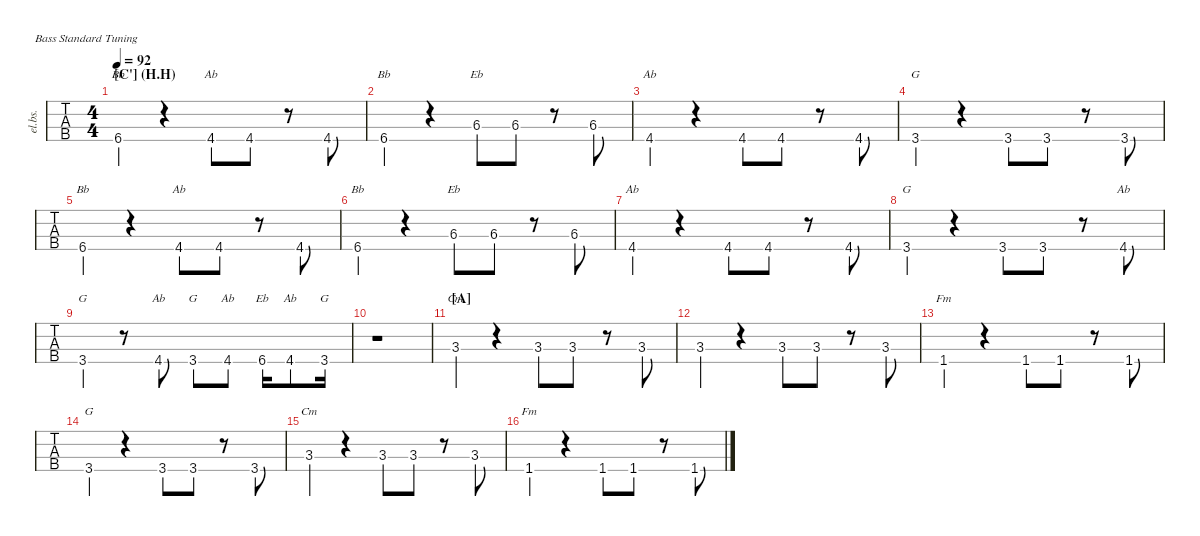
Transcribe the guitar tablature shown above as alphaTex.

\defaultSystemsLayout 4
\hideDynamics
\bracketExtendMode nobrackets
\track ("Electric Bass" "el.bs.") {defaultSystemsLayout 4 instrument electricbassfinger}
\staff {tabs}
\tuning (G2 D2 A1 E1)
\chord ("Cm" x x 3 x) {showdiagram false showfingering false}
\chord ("Fm" x x x 1) {showdiagram false showfingering false}
\chord ("Bb" x x x 6) {firstfret 6 showdiagram false showfingering false}
\chord ("G" x x x 3) {showdiagram false showfingering false}
\chord ("Ab" x x x 4) {showdiagram false showfingering false}
\chord ("Eb" x x 6 x) {firstfret 6 showdiagram false showfingering false}
\chord ("Eb" x x x 6) {firstfret 6 showdiagram false showfingering false}
\ts (4 4)
\section ("C'" "(H.H)")
\tempo 92
\clef f4
\ks c
6.4{acc #}.4{ch "Bb" dy mf} r.4 4.4{st acc #}.8{ch "Ab"} 4.4{acc #}.8 r.8 4.4{acc #}.8 |
6.4{acc #}.4{ch "Bb"} r.4 6.3{st acc #}.8{ch "Eb"} 6.3{acc #}.8 r.8 6.3{acc #}.8 |
4.4{acc #}.4{ch "Ab"} r.4 4.4{st acc #}.8 4.4{acc #}.8 r.8 4.4{acc #}.8 |
3.4.4{ch "G"} r.4 3.4{st}.8 3.4.8 r.8 3.4.8 |
6.4{acc #}.4{ch "Bb"} r.4 4.4{st acc #}.8{ch "Ab"} 4.4{acc #}.8 r.8 4.4{acc #}.8 |
6.4{acc #}.4{ch "Bb"} r.4 6.3{st acc #}.8{ch "Eb"} 6.3{acc #}.8 r.8 6.3{acc #}.8 |
4.4{acc #}.4{ch "Ab"} r.4 4.4{st acc #}.8 4.4{acc #}.8 r.8 4.4{acc #}.8 |
3.4.4{ch "G"} r.4 3.4{st}.8 3.4.8 r.8 4.4{acc #}.8{ch "Ab"} |
3.4.4{ch "G"} r.8 4.4{acc #}.8{ch "Ab"} 3.4.8{ch "G"} 4.4{acc #}.8{ch "Ab"} 6.4{acc #}.16{ch "Eb"} 4.4{acc #}.8{ch "Ab"} 3.4.16{ch "G"} |
r.1 |
\section ("A" "")
3.3.4{ch "Cm"} r.4 3.3{st}.8 3.3.8 r.8 3.3.8 |
3.3.4 r.4 3.3{st}.8 3.3.8 r.8 3.3.8 |
1.4.4{ch "Fm"} r.4 1.4{st}.8 1.4.8 r.8 1.4.8 |
3.4.4{ch "G"} r.4 3.4{st}.8 3.4.8 r.8 3.4.8 |
3.3.4{ch "Cm"} r.4 3.3{st}.8 3.3.8 r.8 3.3.8 |
1.4.4{ch "Fm"} r.4 1.4{st}.8 1.4.8 r.8 1.4.8
